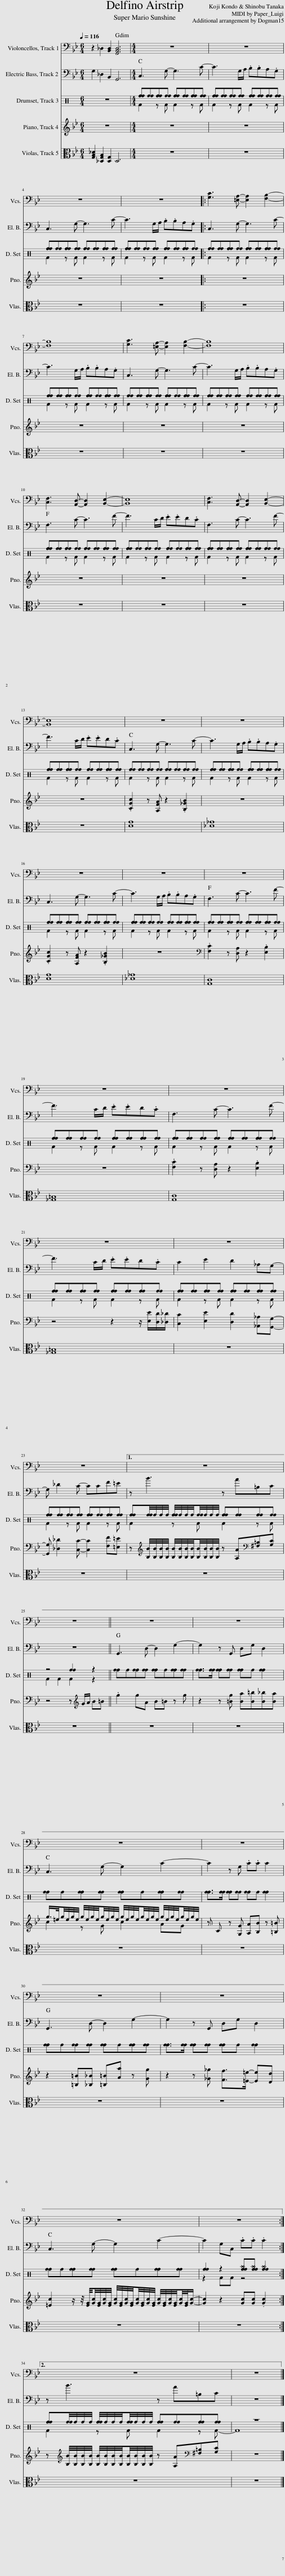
X:1
%%score 1 2 ( 3 4 ) ( 5 6 ) 7
L:1/8
Q:1/4=116
M:6/4
I:linebreak $
K:Bb
V:1 bass
V:2 bass transpose=-12
V:3 perc
K:none
V:4 perc
K:none
V:5 treble
V:6 treble
V:7 alto
V:1
 z2 _D,2 [B,,D,]2 [G,,B,,D,]6 |[M:4/4] z8 | z8 |$ z8 | z8 |: %5
 [G,C]3 [=E,A,]- [E,A,]2 [F,B,]2- |$ [F,B,]8 | [G,C]3 [=E,A,]- [E,A,]2 [F,B,]2- | [F,B,]8 |$ [C,F,]3 [A,,D,]- [A,,D,]2 [B,,E,]2- | %10
 [B,,E,]8 | [C,F,]3 [A,,D,]- [A,,D,]2 [B,,E,]2- |$ [B,,E,]8 | z8 | z8 |$ %15
 z8 | z8 | z8 |$ z8 | z8 |$ %20
 z8 | z8 |$ z8 |1 z8 |$ z8 || %25
 z8 | z8 |$ z8 | z8 |$ z8 | %30
 z8 |$ z8 | z8 :|2$ z8 | z8 |] %35
V:2
 G,2 _D,2 B,,2 G,,6 |[M:4/4] C,3 G,- G,3 C- | C3 G,/A,/ .B,.B,A,.G, |$ C,3 G,- G,3 C- | C3 G,/A,/ .B,.B,A,.G, |: %5
 C,3 G,- G,3 C- |$ C3 G,/A,/ .B,.B,A,.G, | C,3 G,- G,3 C- | C3 G,/A,/ .B,.B,A,.G, |$ F,3 C- C3 F- | %10
 F3 C/D/ .E.ED.C | F,3 C- C3 F- |$ F3 C/D/ .E.ED.C | C,3 G,- G,3 C- | C3 G,/A,/ .B,.B,A,.G, |$ %15
 C,3 G,- G,3 C- | C3 G,/A,/ .B,.B,A,.G, | F,3 C- C3 F- |$ F3 C/D/ .E.ED.C | F,3 C- C3 F- |$ %20
 F3 C/D/ .E.ED.C | C2 E2 D2 _A,G,- |$ G, _D2 C- CCF=E |1 z B3 z A=B,C |$ z8 || %25
 G,,3 D,- D,2 G,2- | G,2 z G,, D,G, D,2 |$ C,3 G,- G,2 C2- | C2 z G, .C.C C2 |$ G,,3 D,- D,2 G,2- | %30
 G,2 z G,, D,G, D,2 |$ C,3 G,- G,2 C2- | C2 G,C, .C.C .C2 :|2$ z B3 z A=B,C | z8 |] %35
V:3
[K:C] z12 |[M:4/4] [fff][ff][fff][ff] [fff][ff][fff][ff] | [fff][ff][fff][ff] [fff][ff][fff][ff] |$ [fff][ff][fff][ff] [fff][ff][fff][ff] | [fff][ff][fff][ff] [fff][ff][fff][ff] |: %5
 [fff][ff][fff][ff] [fff][ff][fff][ff] |$ [fff][ff][fff][ff] [fff][ff][fff][ff] | [fff][ff][fff][ff] [fff][ff][fff][ff] | [fff][ff][fff][ff] [fff][ff][fff][ff] |$ [fff][ff][fff][ff] [fff][ff][fff][ff] | %10
 [fff][ff][fff][ff] [fff][ff][fff][ff] | [fff][ff][fff][ff] [fff][ff][fff][ff] |$ [fff][ff][fff][ff] [fff][ff][fff][ff] | [fff][ff][fff][ff] [fff][ff][fff][ff] | [fff][ff][fff][ff] [fff][ff][fff][ff] |$ %15
 [fff][ff][fff][ff] [fff][ff][fff][ff] | [fff][ff][fff][ff] [fff][ff][fff][ff] | [fff][ff][fff][ff] [fff][ff][fff][ff] |$ [fff][ff][fff][ff] [fff][ff][fff][ff] | [fff][ff][fff][ff] [fff][ff][fff][ff] |$ %20
 [fff][ff][fff][ff] [fff][ff][fff][ff] | [fff][ff][fff][ff] [fff][ff][fff][ff] |$ [fff][ff][fff][ff] [fff][ff][fff][ff] |1 [fff][ff]/4f/4f/4f/4 [fff]/4f/4f/4f/4[ff]/4f/4f/4f/4 [fff][ff][fff][ff] |$ z4 [ff]2 z2 || %25
 [fff]f[fff][ff] [fff]f[fff][ff] | [fff]>[ff] [fff][ff] [fff]f [fff]2 |$ [fff]f[fff][ff] [fff]f[fff][ff] | [fff]>[ff] [fff][ff] [fff]f [fff]2 |$ [fff]f[fff][ff] [fff]f[fff][ff] | %30
 [fff]>[ff] [fff][ff] [fff]f [fff]2 |$ [fff]f[fff][ff] [fff]f[fff][ff] | [fff]2 z2 [fff^a][fff^a] [fff^a]2 :|2$ [fff][ff]/4f/4f/4f/4 [fff]/4f/4f/4f/4[ff]/4f/4f/4f/4 [fff][ff][fff][ff] | z8 |] %35
V:4
[K:C] x12 |[M:4/4] F2 z F F2 z F | F2 z F F2 z F |$ F2 z F F2 z F | F2 z F F2 z F |: %5
 F2 z F F2 z F |$ F2 z F F2 z F | F2 z F F2 z F | F2 z F F2 z F |$ F2 z F F2 z F | %10
 F2 z F F2 z F | F2 z F F2 z F |$ F2 z F F2 z F | F2 z F F2 z F | F2 z F F2 z F |$ %15
 F2 z F F2 z F | F2 z F F2 z F | F2 z F F2 z F |$ F2 z F F2 z F | F2 z F F2 z F |$ %20
 F2 z F F2 z F | F2 z F F2 z F |$ F2 z F F2 z F |1 F2 z F F2 z F |$ F2 F2 F2 z2 || %25
 x8 | x8 |$ x8 | x8 |$ x8 | %30
 x8 |$ x8 | z2 FF z4 :|2$ F2 z F F2 z F- | F8 |] %35
V:5
 z12 |[M:4/4] z8 | z8 |$ z8 | z8 |: %5
 z8 |$ z8 | z8 | z8 |$ z8 | %10
 z8 | z8 |$ z8 | .[CGc]2 z [A,FA] z2 .[B,_GB]2 | z8 |$ %15
 .[CGc]2 z [A,FA] z2 .[B,_GB]2 | z8 |[K:bass] .[F,C]2 z [D,A,] z2 .[E,B,]2 |$ z8 | .[F,C]2 z [D,A,] z2 .[E,B,]2 |$ %20
 z4 z2 z/ [E,E]/[D,D]/[_D,_D]/ | [C,C]2 [E,E]2 [D,D]2 [_A,,_A,][G,,G,]- |$ [G,,G,] [_D,_D]2 [C,C]- [C,C]2 [F,F][=E,=E] |1 z[K:treble] [B,B]/4[B,B]/4[B,B]/4[B,B]/4 [B,B]/4[B,B]/4[B,B]/4[B,B]/4[B,B]/4[B,B]/4[B,B]/4[B,B]/4 z [A,A][K:bass][^F,=B,][G,C] |$ z4 z[K:treble] G/A/ B=B || %25
 .g2 gA B=B z g | z2 z [=Bg] [Ba][B=b][B_b][Ba] |$ g/>=e/g/4e/4g/4e/4 g/4e/4g/4e/4g/4e/4g/4e/4 g/4e/4g/4e/4g/4e/4g/4e/4 g/4e/4g/4e/4g/4e/4g/4e/4 | z C z [G,G] [A,A][B,B] z [=B,=B] |$ z2 [=B,=B][_B,_B] [=B,=B][Aa] z [Gg] | %30
 z2 z [_G_g] [Ff]>[=E=e]- [Ee][Dd] |$ [=Ec]2 z/ z/4 [EG]/4[Gc]/4[EG]/4[Gc]/4[EG]/4 [Gc]/4[EG]/4[Gc]/4[EG]/4[Gc]/4[EG]/4[Gc]/4[EG]/4 [Gc]/4[EG]/4[Gc]/4[EG]/4[Gc]/4[EG]/4[Gc]/- | [Gc]2 z2 [Gc][Gc] .[Gc]2 :|2$ z[K:treble] [B,B]/4[B,B]/4[B,B]/4[B,B]/4 [B,B]/4[B,B]/4[B,B]/4[B,B]/4[B,B]/4[B,B]/4[B,B]/4[B,B]/4 z [A,A][K:bass][^F,=B,][G,C] | z8 |] %35
V:6
 x12 |[M:4/4] x8 | x8 |$ x8 | x8 |: %5
 x8 |$ x8 | x8 | x8 |$ x8 | %10
 x8 | x8 |$ x8 | x8 | x8 |$ %15
 x8 | x8 |[K:bass] x8 |$ x8 | x8 |$ %20
 x8 | x8 |$ x8 |1 x[K:treble] x5[K:bass] x2 |$ x5[K:treble] x3 || %25
 x8 | x8 |$ c2 z G c2 AG- | x x4 x2 x |$ x8 | %30
 x8 |$ x8 | x8 :|2$ x[K:treble] x5[K:bass] x2 | x8 |] %35
V:7
 [G,B,_D]2 [_D,G,B,]2 [D,G,]2 D,6 |[M:4/4] z8 | z8 |$ z8 | z8 |: %5
 z8 |$ z8 | z8 | z8 |$ z8 | %10
 z8 | z8 |$ z8 | [DG]8 | [_D_G]8 |$ %15
 [DG]8 | [_D_G]8 | [G,C]8 |$ [_G,=B,]8 | [G,C]8 |$ %20
 [_G,=B,]8 | z8 |$ z8 |1 z8 |$ z8 || %25
 z8 | z8 |$ z8 | z8 |$ z8 | %30
 z8 |$ z8 | z8 :|2$ z8 | z8 |] %35
